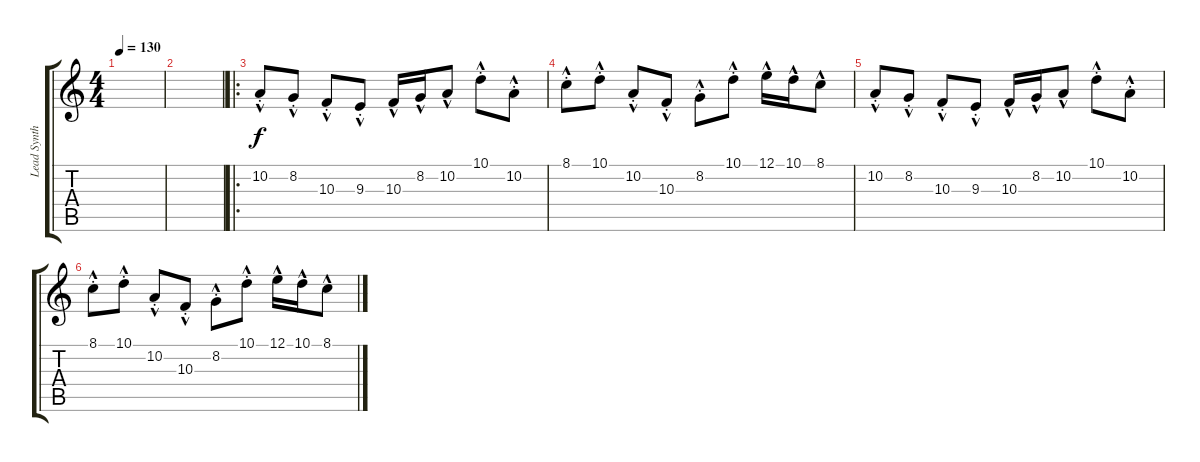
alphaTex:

\track ("Lead Synth" "Lead Synth") {instrument lead1square}
\staff {score tabs}
\tuning (E4 B3 G3 D3 A2 E2) {hide}
\ts (4 4)
\tempo 130
\clef g2
\ks c
|
|
\ro
10.2{hac st}.8 8.2{hac st}.8 10.3{hac st}.8 9.3{hac st}.8 10.3{hac}.16 8.2{hac}.16 10.2{hac}.8 10.1{hac st}.8 10.2{hac st}.8 |
8.1{hac st}.8 10.1{hac st}.8 10.2{hac st}.8 10.3{hac st}.8 8.2{hac st}.8 10.1{hac st}.8 12.1{hac}.16 10.1{hac}.16 8.1{hac}.8 |
10.2{hac st}.8 8.2{hac st}.8 10.3{hac st}.8 9.3{hac st}.8 10.3{hac}.16 8.2{hac}.16 10.2{hac}.8 10.1{hac st}.8 10.2{hac st}.8 |
8.1{hac st}.8 10.1{hac st}.8 10.2{hac st}.8 10.3{hac st}.8 8.2{hac st}.8 10.1{hac st}.8 12.1{hac}.16 10.1{hac}.16 8.1{hac}.8
